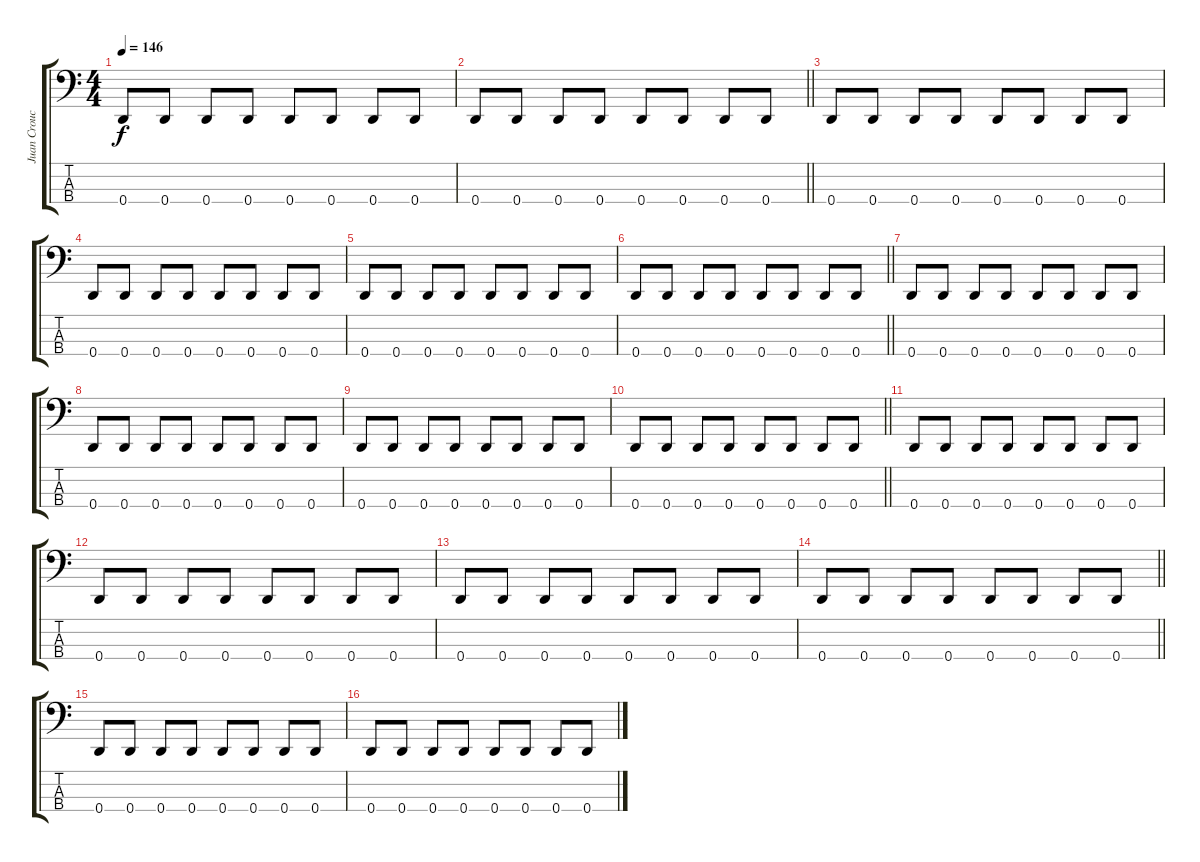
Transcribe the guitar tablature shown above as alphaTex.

\track ("Juan Croucier - Bass" "Juan Crouc") {instrument electricbasspick}
\staff {score tabs}
\tuning (F2 C2 G1 D1) {hide}
\ts (4 4)
\tempo 146
\clef f4
\ks c
0.4.8{dy f} 0.4.8 0.4.8 0.4.8 0.4.8 0.4.8 0.4.8 0.4.8 |
\barLineRight lightlight
0.4.8 0.4.8 0.4.8 0.4.8 0.4.8 0.4.8 0.4.8 0.4.8 |
0.4.8 0.4.8 0.4.8 0.4.8 0.4.8 0.4.8 0.4.8 0.4.8 |
0.4.8 0.4.8 0.4.8 0.4.8 0.4.8 0.4.8 0.4.8 0.4.8 |
0.4.8 0.4.8 0.4.8 0.4.8 0.4.8 0.4.8 0.4.8 0.4.8 |
\barLineRight lightlight
0.4.8 0.4.8 0.4.8 0.4.8 0.4.8 0.4.8 0.4.8 0.4.8 |
0.4.8 0.4.8 0.4.8 0.4.8 0.4.8 0.4.8 0.4.8 0.4.8 |
0.4.8 0.4.8 0.4.8 0.4.8 0.4.8 0.4.8 0.4.8 0.4.8 |
0.4.8 0.4.8 0.4.8 0.4.8 0.4.8 0.4.8 0.4.8 0.4.8 |
\barLineRight lightlight
0.4.8 0.4.8 0.4.8 0.4.8 0.4.8 0.4.8 0.4.8 0.4.8 |
0.4.8 0.4.8 0.4.8 0.4.8 0.4.8 0.4.8 0.4.8 0.4.8 |
0.4.8 0.4.8 0.4.8 0.4.8 0.4.8 0.4.8 0.4.8 0.4.8 |
0.4.8 0.4.8 0.4.8 0.4.8 0.4.8 0.4.8 0.4.8 0.4.8 |
\barLineRight lightlight
0.4.8 0.4.8 0.4.8 0.4.8 0.4.8 0.4.8 0.4.8 0.4.8 |
0.4.8 0.4.8 0.4.8 0.4.8 0.4.8 0.4.8 0.4.8 0.4.8 |
0.4.8 0.4.8 0.4.8 0.4.8 0.4.8 0.4.8 0.4.8 0.4.8
